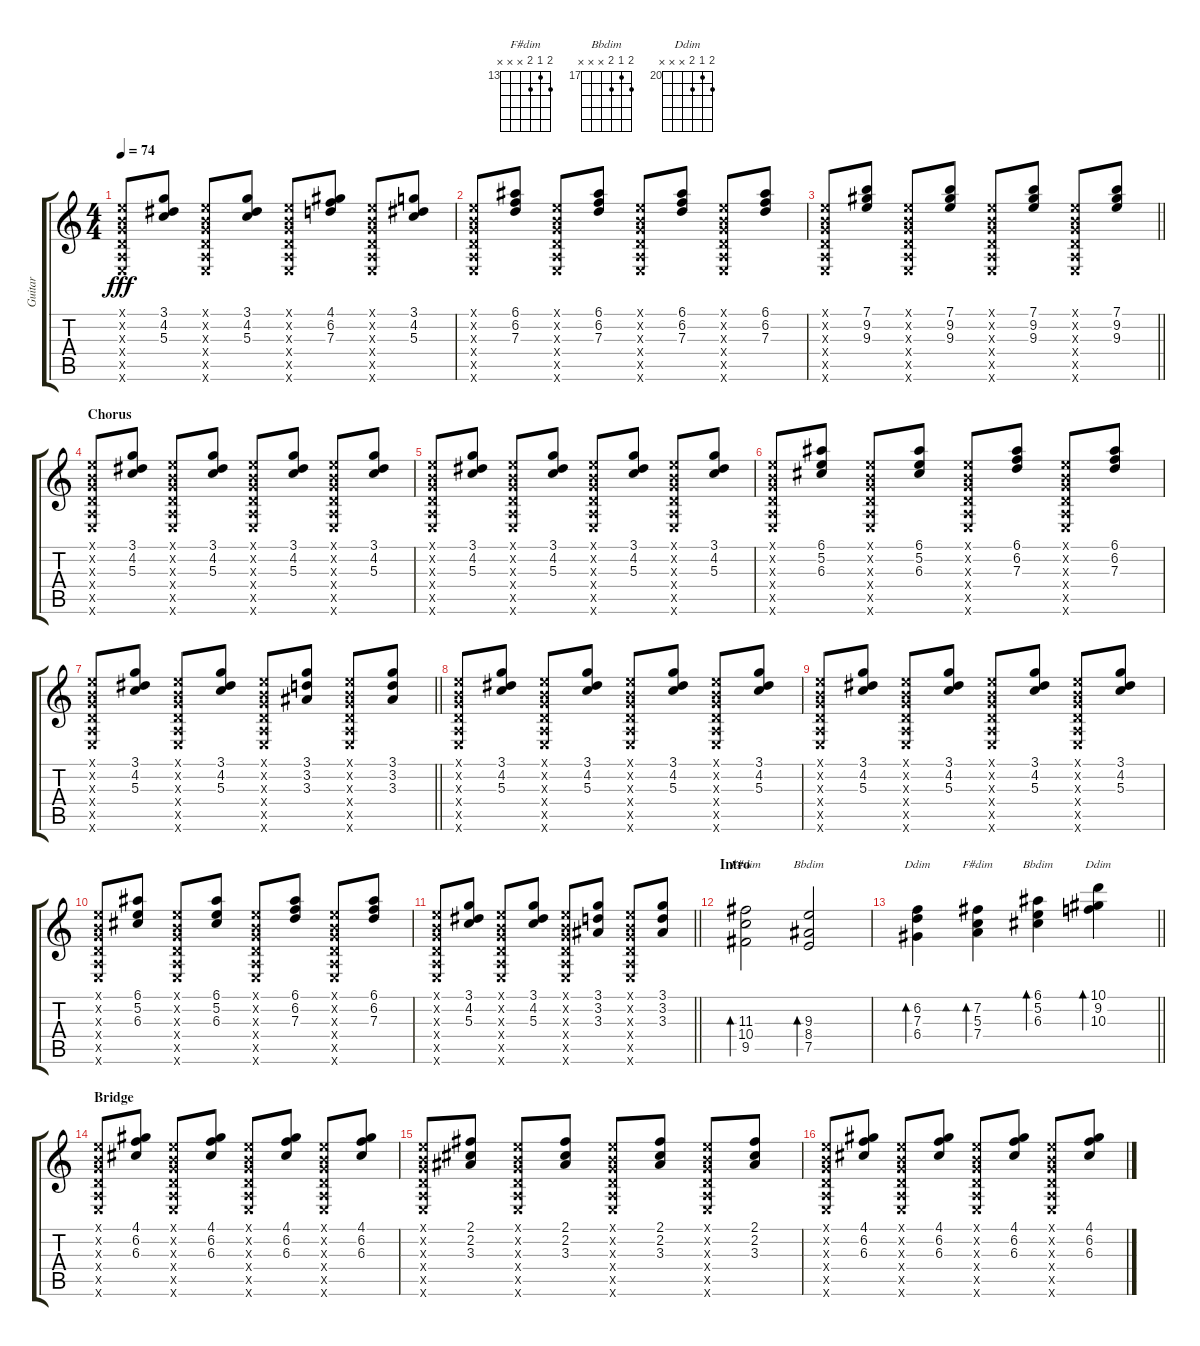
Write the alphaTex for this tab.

\track ("Guitar" "Guitar") {instrument overdrivenguitar}
\staff {score tabs}
\tuning (E4 B3 G3 D3 A2 E2) {hide}
\chord ("F#dim" 2 1 2 1 0 2) {barre 1}
\chord ("Bbdim" 0 2 0 2 1 x)
\chord ("Ddim" 1 0 1 0 x x)
\chord ("F#dim" 14 13 14 x x x) {firstfret 13}
\chord ("Bbdim" 18 17 18 x x x) {firstfret 17}
\chord ("Ddim" 21 20 21 x x x) {firstfret 20}
\ts (4 4)
\tempo 74
\clef g2
\ks c
(0.1{x} 0.2{x} 0.3{x} 0.4{x} 0.5{x} 0.6{x}).8{dy fff} (3.1 4.2 5.3).8 (0.1{x} 0.2{x} 0.3{x} 0.4{x} 0.5{x} 0.6{x}).8 (3.1 4.2 5.3).8 (0.1{x} 0.2{x} 0.3{x} 0.4{x} 0.5{x} 0.6{x}).8 (4.1 6.2 7.3).8 (0.1{x} 0.2{x} 0.3{x} 0.4{x} 0.5{x} 0.6{x}).8 (3.1 4.2 5.3).8 |
(0.1{x} 0.2{x} 0.3{x} 0.4{x} 0.5{x} 0.6{x}).8 (6.1 6.2 7.3).8 (0.1{x} 0.2{x} 0.3{x} 0.4{x} 0.5{x} 0.6{x}).8 (6.1 6.2 7.3).8 (0.1{x} 0.2{x} 0.3{x} 0.4{x} 0.5{x} 0.6{x}).8 (6.1 6.2 7.3).8 (0.1{x} 0.2{x} 0.3{x} 0.4{x} 0.5{x} 0.6{x}).8 (6.1 6.2 7.3).8 |
\barLineRight lightlight
(0.1{x} 0.2{x} 0.3{x} 0.4{x} 0.5{x} 0.6{x}).8 (7.1 9.2 9.3).8 (0.1{x} 0.2{x} 0.3{x} 0.4{x} 0.5{x} 0.6{x}).8 (7.1 9.2 9.3).8 (0.1{x} 0.2{x} 0.3{x} 0.4{x} 0.5{x} 0.6{x}).8 (7.1 9.2 9.3).8 (0.1{x} 0.2{x} 0.3{x} 0.4{x} 0.5{x} 0.6{x}).8 (7.1 9.2 9.3).8 |
\section ("" "Chorus")
(0.1{x} 0.2{x} 0.3{x} 0.4{x} 0.5{x} 0.6{x}).8 (3.1 4.2 5.3).8 (0.1{x} 0.2{x} 0.3{x} 0.4{x} 0.5{x} 0.6{x}).8 (3.1 4.2 5.3).8 (0.1{x} 0.2{x} 0.3{x} 0.4{x} 0.5{x} 0.6{x}).8 (3.1 4.2 5.3).8 (0.1{x} 0.2{x} 0.3{x} 0.4{x} 0.5{x} 0.6{x}).8 (3.1 4.2 5.3).8 |
(0.1{x} 0.2{x} 0.3{x} 0.4{x} 0.5{x} 0.6{x}).8 (3.1 4.2 5.3).8 (0.1{x} 0.2{x} 0.3{x} 0.4{x} 0.5{x} 0.6{x}).8 (3.1 4.2 5.3).8 (0.1{x} 0.2{x} 0.3{x} 0.4{x} 0.5{x} 0.6{x}).8 (3.1 4.2 5.3).8 (0.1{x} 0.2{x} 0.3{x} 0.4{x} 0.5{x} 0.6{x}).8 (3.1 4.2 5.3).8 |
(0.1{x} 0.2{x} 0.3{x} 0.4{x} 0.5{x} 0.6{x}).8 (6.1 5.2 6.3).8 (0.1{x} 0.2{x} 0.3{x} 0.4{x} 0.5{x} 0.6{x}).8 (6.1 5.2 6.3).8 (0.1{x} 0.2{x} 0.3{x} 0.4{x} 0.5{x} 0.6{x}).8 (6.1 6.2 7.3).8 (0.1{x} 0.2{x} 0.3{x} 0.4{x} 0.5{x} 0.6{x}).8 (6.1 6.2 7.3).8 |
\barLineRight lightlight
(0.1{x} 0.2{x} 0.3{x} 0.4{x} 0.5{x} 0.6{x}).8 (3.1 4.2 5.3).8 (0.1{x} 0.2{x} 0.3{x} 0.4{x} 0.5{x} 0.6{x}).8 (3.1 4.2 5.3).8 (0.1{x} 0.2{x} 0.3{x} 0.4{x} 0.5{x} 0.6{x}).8 (3.1 3.2 3.3).8 (0.1{x} 0.2{x} 0.3{x} 0.4{x} 0.5{x} 0.6{x}).8 (3.1 3.2 3.3).8 |
(0.1{x} 0.2{x} 0.3{x} 0.4{x} 0.5{x} 0.6{x}).8 (3.1 4.2 5.3).8 (0.1{x} 0.2{x} 0.3{x} 0.4{x} 0.5{x} 0.6{x}).8 (3.1 4.2 5.3).8 (0.1{x} 0.2{x} 0.3{x} 0.4{x} 0.5{x} 0.6{x}).8 (3.1 4.2 5.3).8 (0.1{x} 0.2{x} 0.3{x} 0.4{x} 0.5{x} 0.6{x}).8 (3.1 4.2 5.3).8 |
(0.1{x} 0.2{x} 0.3{x} 0.4{x} 0.5{x} 0.6{x}).8 (3.1 4.2 5.3).8 (0.1{x} 0.2{x} 0.3{x} 0.4{x} 0.5{x} 0.6{x}).8 (3.1 4.2 5.3).8 (0.1{x} 0.2{x} 0.3{x} 0.4{x} 0.5{x} 0.6{x}).8 (3.1 4.2 5.3).8 (0.1{x} 0.2{x} 0.3{x} 0.4{x} 0.5{x} 0.6{x}).8 (3.1 4.2 5.3).8 |
(0.1{x} 0.2{x} 0.3{x} 0.4{x} 0.5{x} 0.6{x}).8 (6.1 5.2 6.3).8 (0.1{x} 0.2{x} 0.3{x} 0.4{x} 0.5{x} 0.6{x}).8 (6.1 5.2 6.3).8 (0.1{x} 0.2{x} 0.3{x} 0.4{x} 0.5{x} 0.6{x}).8 (6.1 6.2 7.3).8 (0.1{x} 0.2{x} 0.3{x} 0.4{x} 0.5{x} 0.6{x}).8 (6.1 6.2 7.3).8 |
\barLineRight lightlight
(0.1{x} 0.2{x} 0.3{x} 0.4{x} 0.5{x} 0.6{x}).8 (3.1 4.2 5.3).8 (0.1{x} 0.2{x} 0.3{x} 0.4{x} 0.5{x} 0.6{x}).8 (3.1 4.2 5.3).8 (0.1{x} 0.2{x} 0.3{x} 0.4{x} 0.5{x} 0.6{x}).8 (3.1 3.2 3.3).8 (0.1{x} 0.2{x} 0.3{x} 0.4{x} 0.5{x} 0.6{x}).8 (3.1 3.2 3.3).8 |
\section ("" "Intro")
(11.3 10.4 9.5).2{bd 30 ch "F#dim"} (9.3 8.4 7.5).2{bd 30 ch "Bbdim"} |
\barLineRight lightlight
(6.2 7.3 6.4).4{bd 60 ch "Ddim"} (7.2 5.3 7.4).4{bd 60 ch "F#dim"} (6.1 5.2 6.3).4{bd 60 ch "Bbdim"} (10.1 9.2 10.3).4{bd 60 ch "Ddim"} |
\section ("" "Bridge")
(0.1{x} 0.2{x} 0.3{x} 0.4{x} 0.5{x} 0.6{x}).8 (4.1 6.2 6.3).8 (0.1{x} 0.2{x} 0.3{x} 0.4{x} 0.5{x} 0.6{x}).8 (4.1 6.2 6.3).8 (0.1{x} 0.2{x} 0.3{x} 0.4{x} 0.5{x} 0.6{x}).8 (4.1 6.2 6.3).8 (0.1{x} 0.2{x} 0.3{x} 0.4{x} 0.5{x} 0.6{x}).8 (4.1 6.2 6.3).8 |
(0.1{x} 0.2{x} 0.3{x} 0.4{x} 0.5{x} 0.6{x}).8 (2.1 2.2 3.3).8 (0.1{x} 0.2{x} 0.3{x} 0.4{x} 0.5{x} 0.6{x}).8 (2.1 2.2 3.3).8 (0.1{x} 0.2{x} 0.3{x} 0.4{x} 0.5{x} 0.6{x}).8 (2.1 2.2 3.3).8 (0.1{x} 0.2{x} 0.3{x} 0.4{x} 0.5{x} 0.6{x}).8 (2.1 2.2 3.3).8 |
(0.1{x} 0.2{x} 0.3{x} 0.4{x} 0.5{x} 0.6{x}).8 (4.1 6.2 6.3).8 (0.1{x} 0.2{x} 0.3{x} 0.4{x} 0.5{x} 0.6{x}).8 (4.1 6.2 6.3).8 (0.1{x} 0.2{x} 0.3{x} 0.4{x} 0.5{x} 0.6{x}).8 (4.1 6.2 6.3).8 (0.1{x} 0.2{x} 0.3{x} 0.4{x} 0.5{x} 0.6{x}).8 (4.1 6.2 6.3).8
